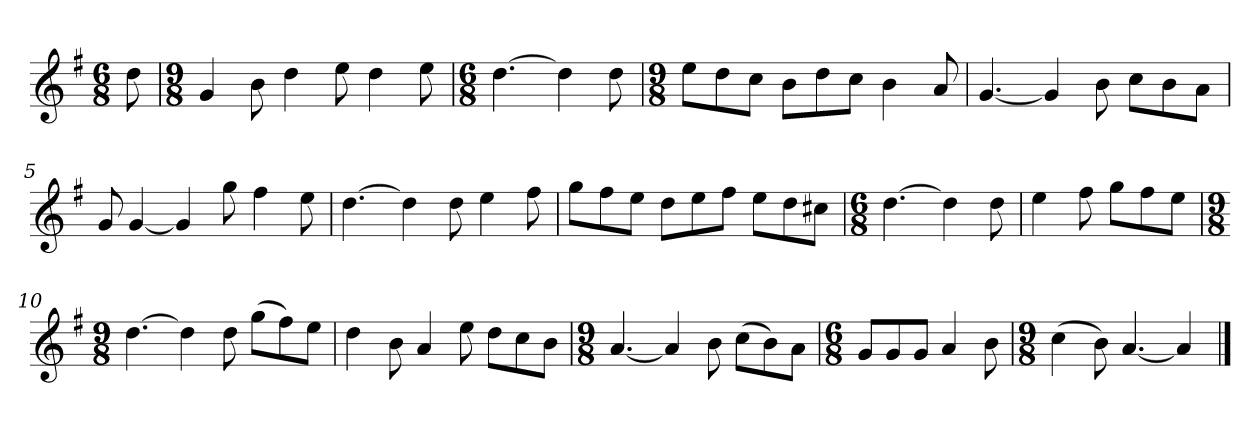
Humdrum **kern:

**kern
*part1
*staff1
*k[f#]
*M6/8
*MM120
=
8dd
=1
*M9/8
4g
8b
4dd
8ee
4dd
8ee
=2
*M6/8
[4.dd
4dd]
8dd
=3
*M9/8
8eeL
8dd
8ccJ
8bL
8dd
8ccJ
4b
8a
=4
[4.g
4g]
8b
8ccL
8b
8aJ
=5
8g
[4g
4g]
8gg
4ff#
8ee
=6
[4.dd
4dd]
8dd
4ee
8ff#
=7
8ggL
8ff#
8eeJ
8ddL
8ee
8ff#J
8eeL
8dd
8cc#XJ
=8
*M6/8
[4.dd
4dd]
8dd
=9
4ee
8ff#
8ggL
8ff#
8eeJ
=10
*M9/8
[4.dd
4dd]
8dd
(8ggL
8ff#)
8eeJ
=11
4dd
8b
4a
8ee
8ddL
8cc
8bJ
=12
*M9/8
[4.a
4a]
8b
(8ccL
8b)
8aJ
=13
*M6/8
8gL
8g
8gJ
4a
8b
=14
*M9/8
(4cc
8b)
[4.a
4a]
==
*-
